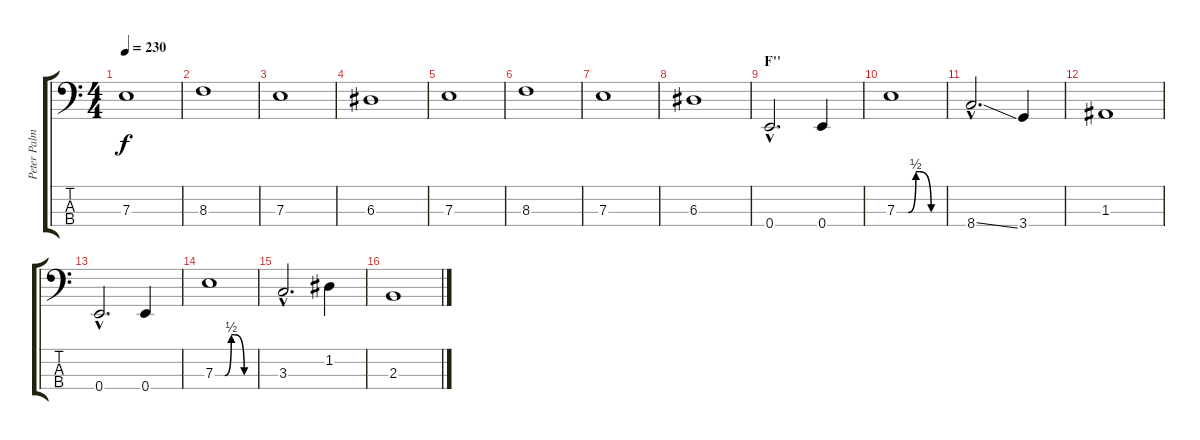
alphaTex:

\track ("Peter Palmdahl" "Peter Palm") {instrument electricbasspick}
\staff {score tabs}
\tuning (G2 D2 A1 E1) {hide}
\ts (4 4)
\tempo 230
\clef f4
\ks c
7.3.1{dy f} |
8.3.1 |
7.3.1 |
6.3.1 |
7.3.1 |
8.3.1 |
7.3.1 |
6.3.1 |
\section ("" "F''")
0.4{hac}.2{d} 0.4.4 |
7.3{be (custom 0 0 15 0 25 2 30 2 45 0 60 0)}.1 |
8.4{ss hac}.2{d} 3.4.4 |
1.3.1 |
0.4{hac}.2{d} 0.4.4 |
7.3{be (custom 0 0 15 0 25 2 30 2 45 0 60 0)}.1 |
3.3{hac}.2{d} 1.2.4 |
2.3.1
